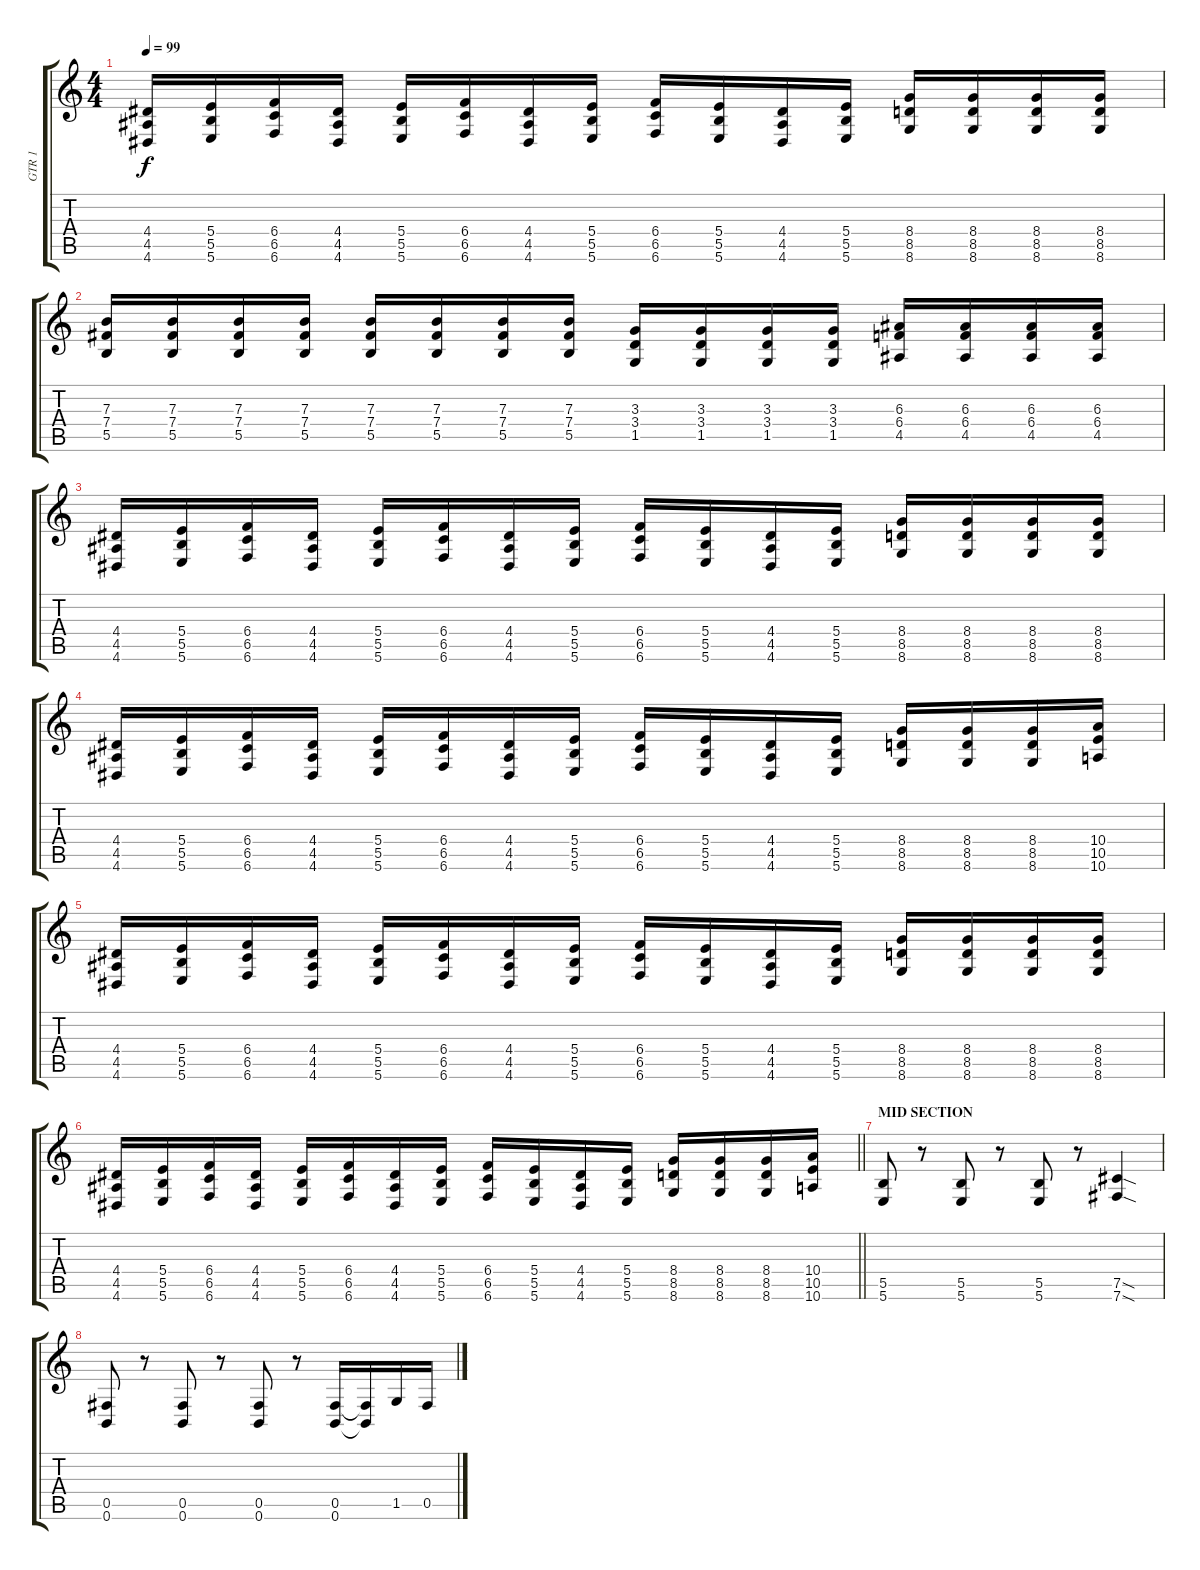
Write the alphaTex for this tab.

\track ("GTR 1" "GTR 1") {instrument distortionguitar}
\staff {score tabs}
\tuning (Db4 Ab3 E3 B2 Gb2 B1) {hide}
\ts (4 4)
\tempo 99
\clef g2
\ks c
(4.4 4.5 4.6).16{dy f} (5.4 5.5 5.6).16 (6.4 6.5 6.6).16 (4.4 4.5 4.6).16 (5.4 5.5 5.6).16 (6.4 6.5 6.6).16 (4.4 4.5 4.6).16 (5.4 5.5 5.6).16 (6.4 6.5 6.6).16 (5.4 5.5 5.6).16 (4.4 4.5 4.6).16 (5.4 5.5 5.6).16 (8.4 8.5 8.6).16 (8.4 8.5 8.6).16 (8.4 8.5 8.6).16 (8.4 8.5 8.6).16 |
(7.3 7.4 5.5).16 (7.3 7.4 5.5).16 (7.3 7.4 5.5).16 (7.3 7.4 5.5).16 (7.3 7.4 5.5).16 (7.3 7.4 5.5).16 (7.3 7.4 5.5).16 (7.3 7.4 5.5).16 (3.3 3.4 1.5).16 (3.3 3.4 1.5).16 (3.3 3.4 1.5).16 (3.3 3.4 1.5).16 (6.3 6.4 4.5).16 (6.3 6.4 4.5).16 (6.3 6.4 4.5).16 (6.3 6.4 4.5).16 |
(4.4 4.5 4.6).16 (5.4 5.5 5.6).16 (6.4 6.5 6.6).16 (4.4 4.5 4.6).16 (5.4 5.5 5.6).16 (6.4 6.5 6.6).16 (4.4 4.5 4.6).16 (5.4 5.5 5.6).16 (6.4 6.5 6.6).16 (5.4 5.5 5.6).16 (4.4 4.5 4.6).16 (5.4 5.5 5.6).16 (8.4 8.5 8.6).16 (8.4 8.5 8.6).16 (8.4 8.5 8.6).16 (8.4 8.5 8.6).16 |
(4.4 4.5 4.6).16 (5.4 5.5 5.6).16 (6.4 6.5 6.6).16 (4.4 4.5 4.6).16 (5.4 5.5 5.6).16 (6.4 6.5 6.6).16 (4.4 4.5 4.6).16 (5.4 5.5 5.6).16 (6.4 6.5 6.6).16 (5.4 5.5 5.6).16 (4.4 4.5 4.6).16 (5.4 5.5 5.6).16 (8.4 8.5 8.6).16 (8.4 8.5 8.6).16 (8.4 8.5 8.6).16 (10.4 10.5 10.6).16 |
(4.4 4.5 4.6).16 (5.4 5.5 5.6).16 (6.4 6.5 6.6).16 (4.4 4.5 4.6).16 (5.4 5.5 5.6).16 (6.4 6.5 6.6).16 (4.4 4.5 4.6).16 (5.4 5.5 5.6).16 (6.4 6.5 6.6).16 (5.4 5.5 5.6).16 (4.4 4.5 4.6).16 (5.4 5.5 5.6).16 (8.4 8.5 8.6).16 (8.4 8.5 8.6).16 (8.4 8.5 8.6).16 (8.4 8.5 8.6).16 |
\barLineRight lightlight
(4.4 4.5 4.6).16 (5.4 5.5 5.6).16 (6.4 6.5 6.6).16 (4.4 4.5 4.6).16 (5.4 5.5 5.6).16 (6.4 6.5 6.6).16 (4.4 4.5 4.6).16 (5.4 5.5 5.6).16 (6.4 6.5 6.6).16 (5.4 5.5 5.6).16 (4.4 4.5 4.6).16 (5.4 5.5 5.6).16 (8.4 8.5 8.6).16 (8.4 8.5 8.6).16 (8.4 8.5 8.6).16 (10.4 10.5 10.6).16 |
\section ("" "MID SECTION")
(5.5 5.6).8 r.8 (5.5 5.6).8 r.8 (5.5 5.6).8 r.8 (7.5{sod} 7.6{sod}).4 |
(0.5 0.6).8 r.8 (0.5 0.6).8 r.8 (0.5 0.6).8 r.8 (0.5 0.6).16 (0.5{t} 0.6{t}).16 1.5.16 0.5.16
